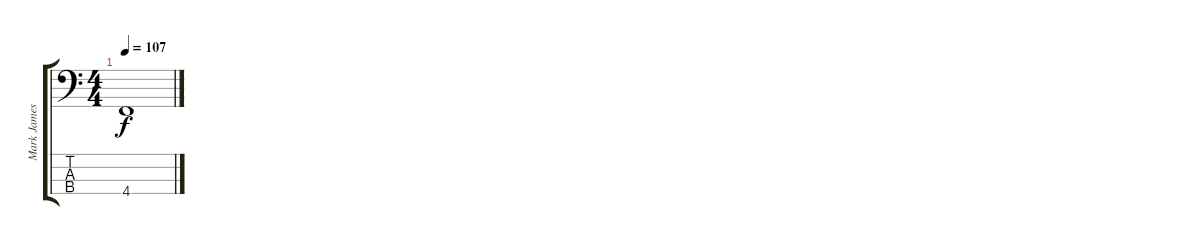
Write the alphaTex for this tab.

\track ("Mark James" "Mark James") {instrument electricbassfinger}
\staff {score tabs}
\tuning (Gb2 Db2 Ab1 Db1) {hide}
\ts (4 4)
\tempo 107
\clef f4
\ks c
4.4{t}.1{dy f}
